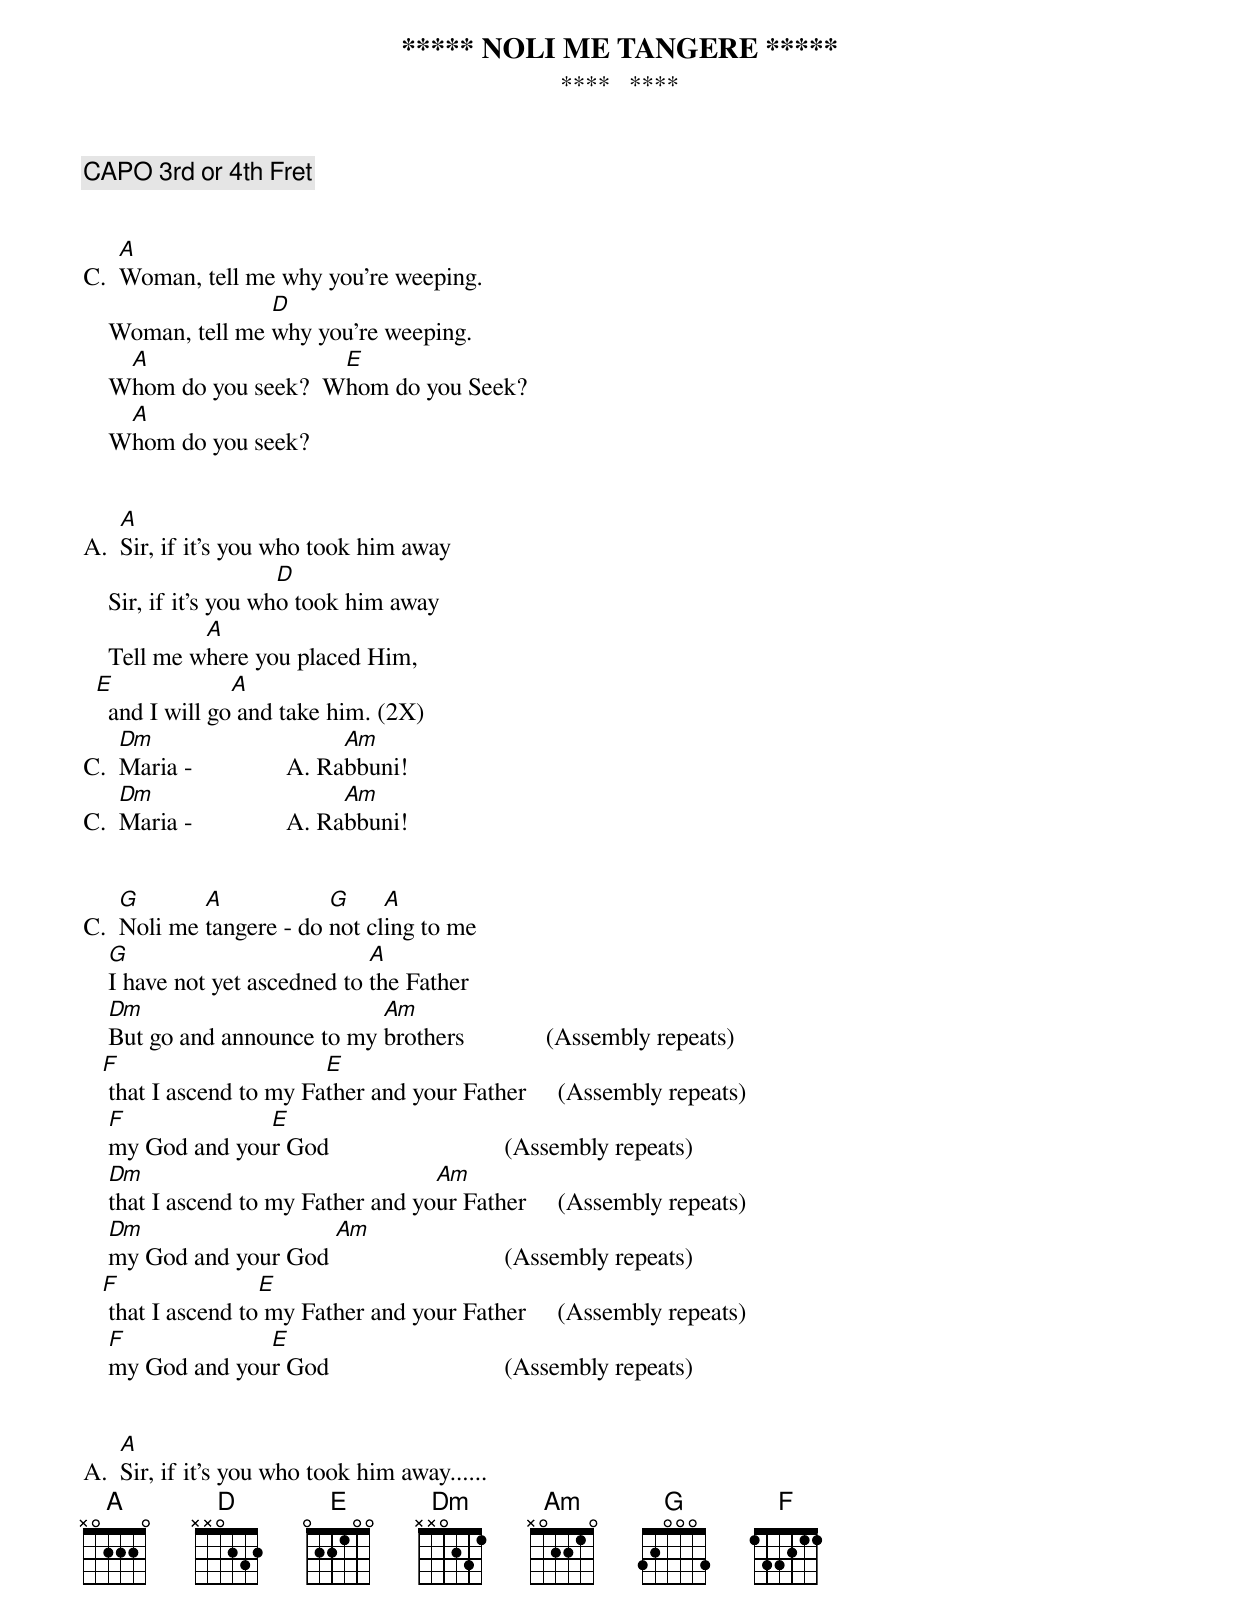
***** NOLI ME TANGERE *****
****   ****
                               CAPO 3rd or 4th Fret


    A
C.  Woman, tell me why you're weeping.
                   D
    Woman, tell me why you're weeping.
     A                  E
    Whom do you seek?  Whom do you Seek?
     A
    Whom do you seek?


    A
A.  Sir, if it's you who took him away
                       D
    Sir, if it's you who took him away
             A
    Tell me where you placed Him,
  E              A
    and I will go and take him. (2X)
    Dm                         Am
C.  Maria -               A. Rabbuni!
    Dm                         Am
C.  Maria -               A. Rabbuni!


    G       A            G     A
C.  Noli me tangere - do not cling to me
    G                          A
    I have not yet ascedned to the Father
    Dm                        Am
    But go and announce to my brothers             (Assembly repeats)
   F                      E
    that I ascend to my Father and your Father     (Assembly repeats)
    F             E
    my God and your God                            (Assembly repeats)
    Dm                               Am
    that I ascend to my Father and your Father     (Assembly repeats)
    Dm                  Am
    my God and your God                            (Assembly repeats)
   F                E
    that I ascend to my Father and your Father     (Assembly repeats)
    F             E
    my God and your God                            (Assembly repeats)


    A
A.  Sir, if it's you who took him away......
